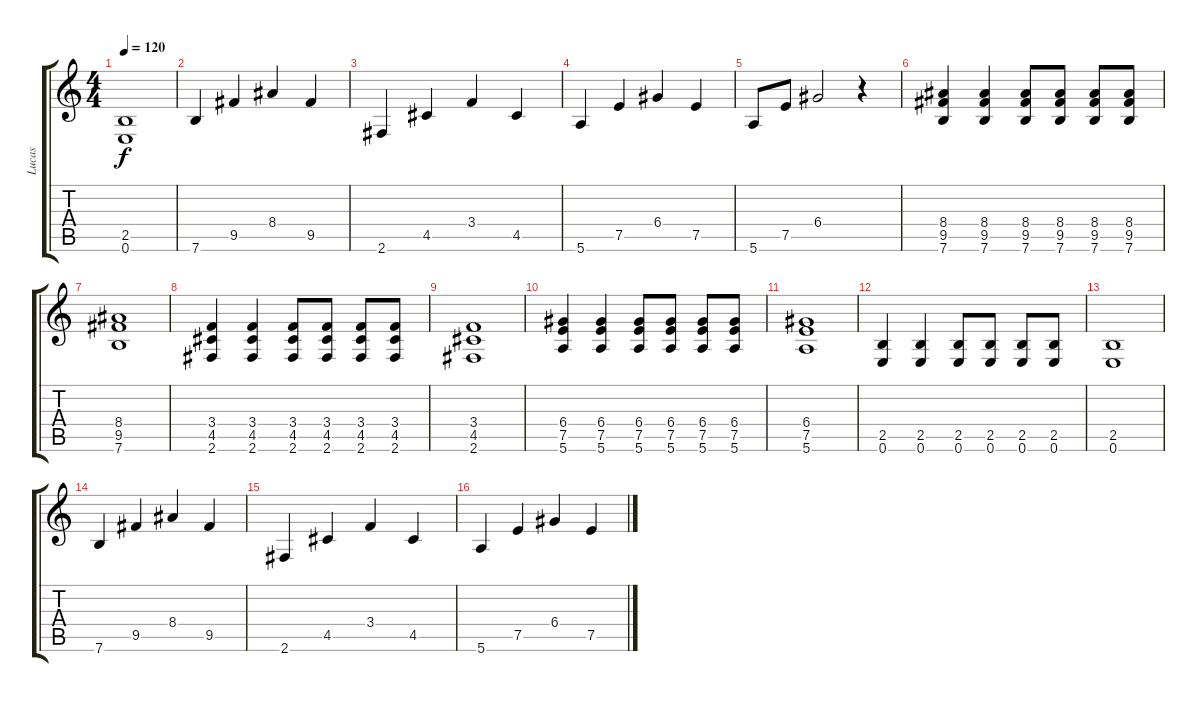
\track ("Lucas" "Lucas") {instrument acousticguitarsteel}
\staff {score tabs}
\tuning (E4 B3 G3 D3 A2 E2) {hide}
\ts (4 4)
\tempo 120
\clef g2
\ks c
(2.5 0.6).1{dy f} |
7.6.4 9.5.4 8.4.4 9.5.4 |
2.6.4 4.5.4 3.4.4 4.5.4 |
5.6.4 7.5.4 6.4.4 7.5.4 |
5.6.8 7.5.8 6.4.2 r.4 |
(8.4 9.5 7.6).4 (8.4 9.5 7.6).4 (8.4 9.5 7.6).8 (8.4 9.5 7.6).8 (8.4 9.5 7.6).8 (8.4 9.5 7.6).8 |
(8.4 9.5 7.6).1 |
(3.4 4.5 2.6).4 (3.4 4.5 2.6).4 (3.4 4.5 2.6).8 (3.4 4.5 2.6).8 (3.4 4.5 2.6).8 (3.4 4.5 2.6).8 |
(3.4 4.5 2.6).1 |
(6.4 7.5 5.6).4 (6.4 7.5 5.6).4 (6.4 7.5 5.6).8 (6.4 7.5 5.6).8 (6.4 7.5 5.6).8 (6.4 7.5 5.6).8 |
(6.4 7.5 5.6).1 |
(2.5 0.6).4 (2.5 0.6).4 (2.5 0.6).8 (2.5 0.6).8 (2.5 0.6).8 (2.5 0.6).8 |
(2.5 0.6).1 |
7.6.4 9.5.4 8.4.4 9.5.4 |
2.6.4 4.5.4 3.4.4 4.5.4 |
5.6.4 7.5.4 6.4.4 7.5.4
